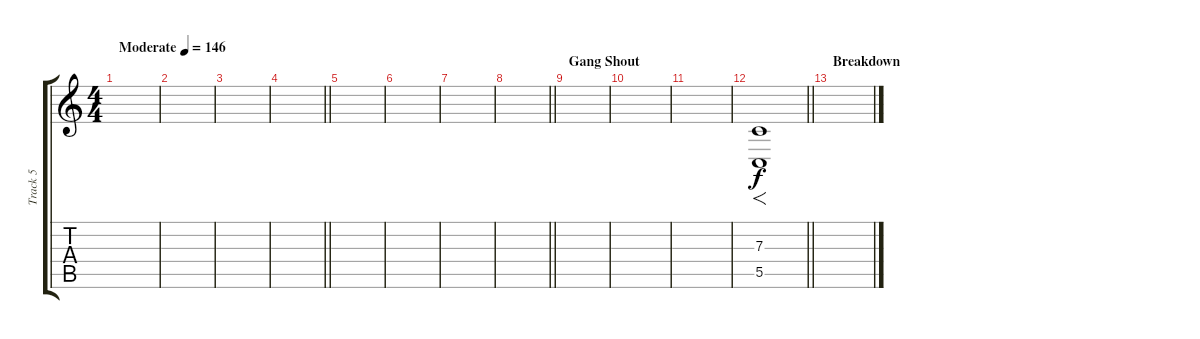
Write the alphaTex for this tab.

\track ("Track 5" "Track 5") {instrument reversecymbal}
\staff {score tabs}
\tuning (D4 A3 F3 C3 G2 C2) {hide}
\ts (4 4)
\tempo (146 "Moderate")
\clef g2
\ks c
|
|
|
\barLineRight lightlight
|
\section ("" "")
|
|
|
\barLineRight lightlight
|
\section ("" "Gang Shout")
|
|
|
\barLineRight lightlight
(7.3 5.5).1{f} |
\section ("" "Breakdown")
